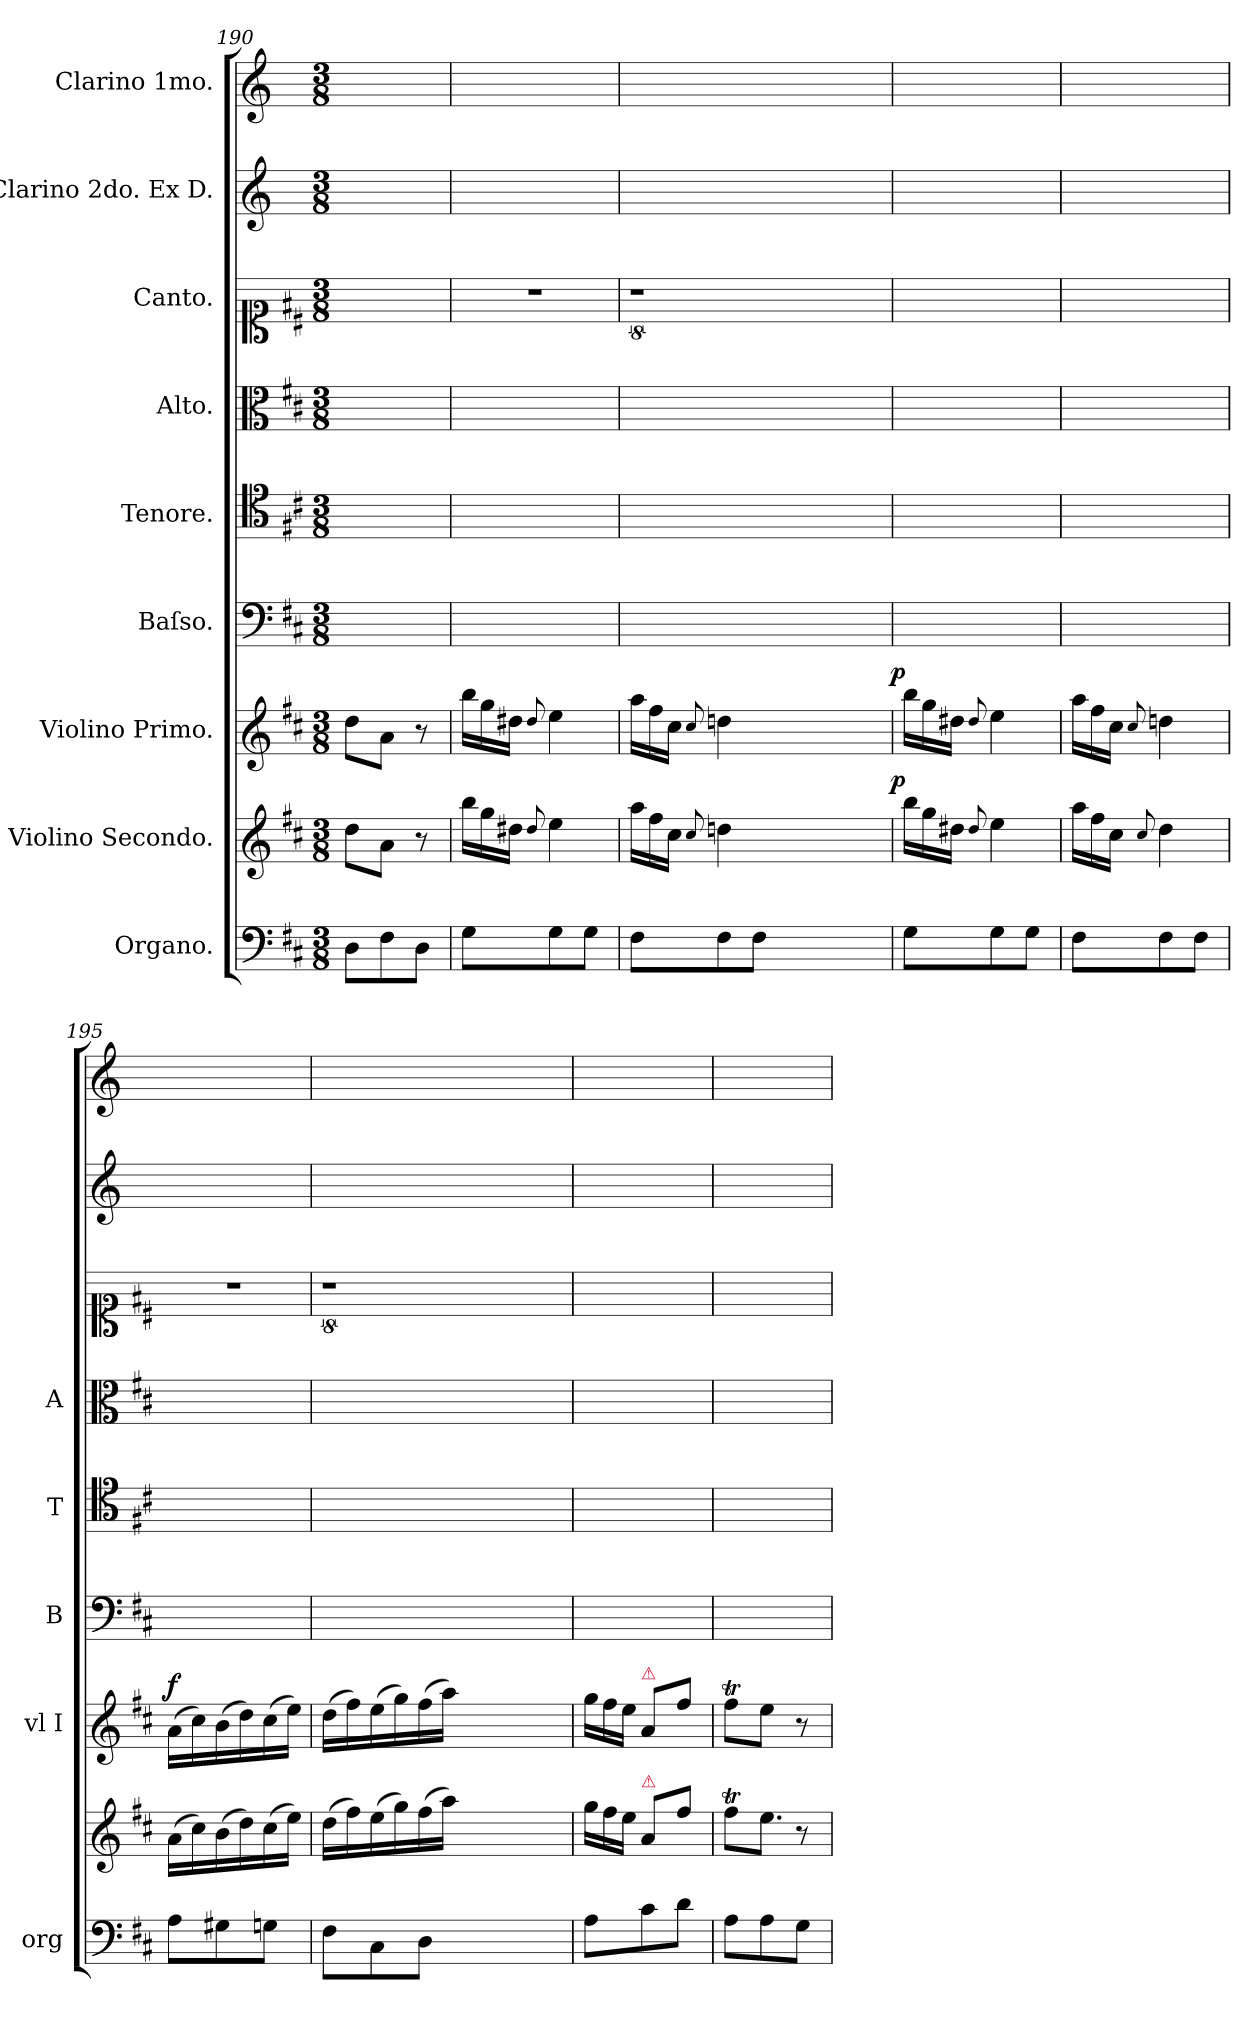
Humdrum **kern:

**kern	**kern	**dynam	**kern	**dynam	**kern	**kern	**kern	**kern	**kern	**kern
*part9	*part8	*part8	*part7	*part7	*part6	*part5	*part4	*part3	*part2	*part1
*staff9	*staff8	*staff8	*staff7	*staff7	*staff6	*staff5	*staff4	*staff3	*staff2	*staff1
*I"Organo.	*I"Violino Secondo.	*	*I"Violino Primo.	*	*I"Baſso.	*I"Tenore.	*I"Alto.	*I"Canto.	*I"Clarino 2do. Ex D.	*I"Clarino 1mo.
*I'org	*	*	*I'vl I	*	*I'B	*I'T	*I'A	*	*	*
*clefF4	*clefG2	*	*clefG2	*	*clefF4	*clefC4	*clefC3	*clefC1	*clefG2	*clefG2
*	*	*	*	*	*	*	*	*	*ITrd-1c-2	*ITrd-1c-2
*k[f#c#]	*k[f#c#]	*	*k[f#c#]	*	*k[f#c#]	*k[f#c#]	*k[f#c#]	*k[f#c#]	*k[f#c#]	*k[f#c#]
*M3/8	*M3/8	*	*M3/8	*	*M3/8	*M3/8	*M3/8	*M3/8	*M3/8	*M3/8
=190	=190	=190	=190	=190	=190	=190	=190	=190	=190	=190
8D\L	8dd\L	.	8dd\L	.	4.ryy	4.ryy	4.ryy	4.ryy	4.ryy	4.ryy
8F#\	8a\J	.	8a\J	.	.	.	.	.	.	.
8D\J	8r	.	8r	.	.	.	.	.	.	.
=191	=191	=191	=191	=191	=191	=191	=191	=191	=191	=191
*	*Xtuplet	*	*Xtuplet	*	*	*	*	*	*	*
8G\L	24bb\LL	.	24bb\LL	.	4.ryy	4.ryy	4.ryy	4.r	4.ryy	4.ryy
.	24gg\	.	24gg\	.	.	.	.	.	.	.
.	24dd#X\JJ	.	24dd#X\JJ	.	.	.	.	.	.	.
.	8qqdd#/	.	8qqdd#/	.	.	.	.	.	.	.
8G\	4ee\	.	4ee\	.	.	.	.	.	.	.
8G\J	.	.	.	.	.	.	.	.	.	.
=192	=192	=192	=192	=192	=192	=192	=192	=192	=192	=192
8F#\L	24aa\LL	.	24aa\LL	.	4.ryy	4.ryy	4.ryy	8%9r	4.ryy	4.ryy
.	24ff#\	.	24ff#\	.	.	.	.	.	.	.
.	24cc#\JJ	.	24cc#\JJ	.	.	.	.	.	.	.
.	8qqcc#/	.	8qqcc#/	.	.	.	.	.	.	.
8F#\	4ddn\	.	4ddn\	.	.	.	.	.	.	.
8F#\J	.	.	.	.	.	.	.	.	.	.
2.ryy	2.ryy	.	2.ryy	.	2.ryy	2.ryy	2.ryy	.	2.ryy	2.ryy
=193	=193	=193	=193	=193	=193	=193	=193	=193	=193	=193
!	!	!LO:DY:a:rj	!	!LO:DY:a:rj	!	!	!	!	!	!
8G\L	24bb\LL	p	24bb\LL	p	4.ryy	4.ryy	4.ryy	4.ryy	4.ryy	4.ryy
.	24gg\	.	24gg\	.	.	.	.	.	.	.
.	24dd#X\JJ	.	24dd#X\JJ	.	.	.	.	.	.	.
.	8qqdd#/	.	8qqdd#/	.	.	.	.	.	.	.
8G\	4ee\	.	4ee\	.	.	.	.	.	.	.
8G\J	.	.	.	.	.	.	.	.	.	.
=194	=194	=194	=194	=194	=194	=194	=194	=194	=194	=194
8F#\L	24aa\LL	.	24aa\LL	.	4.ryy	4.ryy	4.ryy	4.ryy	4.ryy	4.ryy
.	24ff#\	.	24ff#\	.	.	.	.	.	.	.
.	24cc#\JJ	.	24cc#\JJ	.	.	.	.	.	.	.
.	8qqcc#/	.	8qqcc#/	.	.	.	.	.	.	.
8F#\	4dd\	.	4ddn\	.	.	.	.	.	.	.
8F#\J	.	.	.	.	.	.	.	.	.	.
=195	=195	=195	=195	=195	=195	=195	=195	=195	=195	=195
!	!	!	!	!LO:DY:a	!	!	!	!	!	!
8A\L	(>16a\LL	.	(>16a\LL	f	4.ryy	4.ryy	4.ryy	4.r	4.ryy	4.ryy
.	16cc#\)	.	16cc#\)	.	.	.	.	.	.	.
8G#X\	(>16b\	.	(>16b\	.	.	.	.	.	.	.
.	16dd\)	.	16dd\)	.	.	.	.	.	.	.
8Gn\J	(>16cc#\	.	(>16cc#\	.	.	.	.	.	.	.
.	16ee\JJ)	.	16ee\JJ)	.	.	.	.	.	.	.
=196	=196	=196	=196	=196	=196	=196	=196	=196	=196	=196
8F#\L	(>16dd\LL	.	(>16dd\LL	.	4.ryy	4.ryy	4.ryy	8%9r	4.ryy	4.ryy
.	16ff#\)	.	16ff#\)	.	.	.	.	.	.	.
8C#\	(>16ee\	.	(>16ee\	.	.	.	.	.	.	.
.	16gg\)	.	16gg\)	.	.	.	.	.	.	.
8D\J	(>16ff#\	.	(>16ff#\	.	.	.	.	.	.	.
.	16aa\JJ)	.	16aa\JJ)	.	.	.	.	.	.	.
2.ryy	2.ryy	.	2.ryy	.	2.ryy	2.ryy	2.ryy	.	2.ryy	2.ryy
=197	=197	=197	=197	=197	=197	=197	=197	=197	=197	=197
8A\L	24gg\LL	.	24gg\LL	.	4.ryy	4.ryy	4.ryy	4.ryy	4.ryy	4.ryy
.	24ff#\	.	24ff#\	.	.	.	.	.	.	.
.	24ee\JJ	.	24ee\JJ	.	.	.	.	.	.	.
!	!	!	!LO:TX:a:color=crimson:t=⚠	!	!	!	!	!	!	!
!	!LO:TX:a:color=crimson:t=⚠	!	!	!	!	!	!	!	!	!
8c#\	8a/L	.	8a/L	.	.	.	.	.	.	.
8d\J	8ff#\J	.	8ff#\J	.	.	.	.	.	.	.
=198	=198	=198	=198	=198	=198	=198	=198	=198	=198	=198
8A\L	8ff#t\L	.	8ff#t\L	.	4.ryy	4.ryy	4.ryy	4.ryy	4.ryy	4.ryy
!	!LO:N:vis=8.	!	!	!	!	!	!	!	!	!
8A\	8ee\J	.	8ee\J	.	.	.	.	.	.	.
8G\J	8r	.	8r	.	.	.	.	.	.	.
=	=	=	=	=	=	=	=	=	=	=
*-	*-	*-	*-	*-	*-	*-	*-	*-	*-	*-
